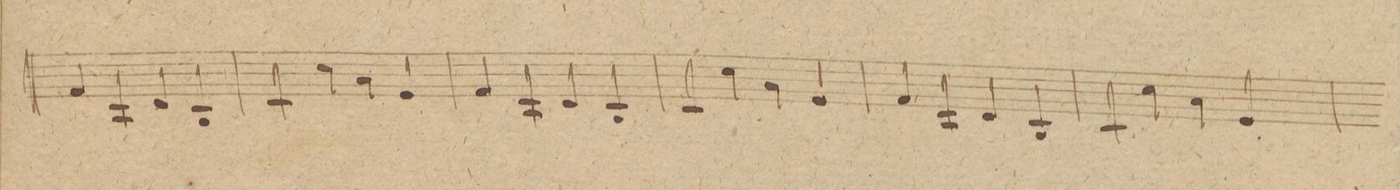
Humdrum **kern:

**kern	**dynam
*I"Violino IIdo	*
*clefG2	*
*k[f#c#g#]	*
*met(c|)	*
*M2/2	*
4f#/	.
4A/	.
4d/	.
4B/	.
=172	=172
4c#/	.
4cc#\	.
4a\	.
4e/	.
=173	=173
4f#/	.
4A/	.
4d/	.
4B/	.
=174	=174
4c#/	.
4cc#\	.
4a\	.
4e/	.
=175	=175
4f#/	.
4A/	.
4d/	.
4B/	.
=176	=176
4c#/	.
4cc#\	.
4a\	.
4e/	.
=177	=177
*-	*-
